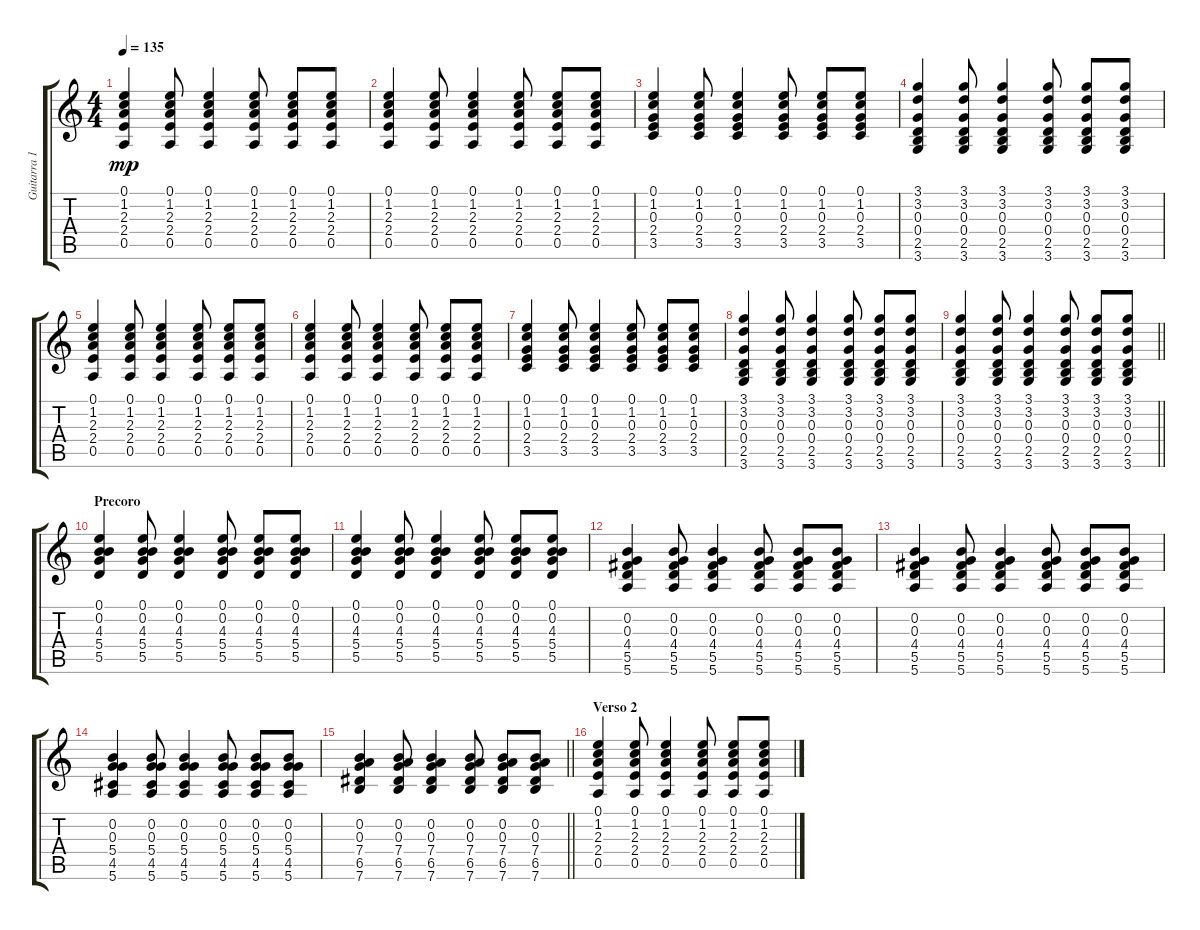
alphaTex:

\track ("Guitarra 1" "Guitarra 1") {instrument acousticguitarsteel}
\staff {score tabs}
\tuning (E4 B3 G3 D3 A2 E2) {hide}
\ts (4 4)
\tempo 135
\clef g2
\ks c
(0.1 1.2 2.3 2.4 0.5).4{dy mp} (0.1 1.2 2.3 2.4 0.5).8 (0.1 1.2 2.3 2.4 0.5).4 (0.1 1.2 2.3 2.4 0.5).8 (0.1 1.2 2.3 2.4 0.5).8 (0.1 1.2 2.3 2.4 0.5).8 |
(0.1 1.2 2.3 2.4 0.5).4 (0.1 1.2 2.3 2.4 0.5).8 (0.1 1.2 2.3 2.4 0.5).4 (0.1 1.2 2.3 2.4 0.5).8 (0.1 1.2 2.3 2.4 0.5).8 (0.1 1.2 2.3 2.4 0.5).8 |
(0.1 1.2 0.3 2.4 3.5).4 (0.1 1.2 0.3 2.4 3.5).8 (0.1 1.2 0.3 2.4 3.5).4 (0.1 1.2 0.3 2.4 3.5).8 (0.1 1.2 0.3 2.4 3.5).8 (0.1 1.2 0.3 2.4 3.5).8 |
(3.1 3.2 0.3 0.4 2.5 3.6).4 (3.1 3.2 0.3 0.4 2.5 3.6).8 (3.1 3.2 0.3 0.4 2.5 3.6).4 (3.1 3.2 0.3 0.4 2.5 3.6).8 (3.1 3.2 0.3 0.4 2.5 3.6).8 (3.1 3.2 0.3 0.4 2.5 3.6).8 |
(0.1 1.2 2.3 2.4 0.5).4 (0.1 1.2 2.3 2.4 0.5).8 (0.1 1.2 2.3 2.4 0.5).4 (0.1 1.2 2.3 2.4 0.5).8 (0.1 1.2 2.3 2.4 0.5).8 (0.1 1.2 2.3 2.4 0.5).8 |
(0.1 1.2 2.3 2.4 0.5).4 (0.1 1.2 2.3 2.4 0.5).8 (0.1 1.2 2.3 2.4 0.5).4 (0.1 1.2 2.3 2.4 0.5).8 (0.1 1.2 2.3 2.4 0.5).8 (0.1 1.2 2.3 2.4 0.5).8 |
(0.1 1.2 0.3 2.4 3.5).4 (0.1 1.2 0.3 2.4 3.5).8 (0.1 1.2 0.3 2.4 3.5).4 (0.1 1.2 0.3 2.4 3.5).8 (0.1 1.2 0.3 2.4 3.5).8 (0.1 1.2 0.3 2.4 3.5).8 |
(3.1 3.2 0.3 0.4 2.5 3.6).4 (3.1 3.2 0.3 0.4 2.5 3.6).8 (3.1 3.2 0.3 0.4 2.5 3.6).4 (3.1 3.2 0.3 0.4 2.5 3.6).8 (3.1 3.2 0.3 0.4 2.5 3.6).8 (3.1 3.2 0.3 0.4 2.5 3.6).8 |
\barLineRight lightlight
(3.1 3.2 0.3 0.4 2.5 3.6).4 (3.1 3.2 0.3 0.4 2.5 3.6).8 (3.1 3.2 0.3 0.4 2.5 3.6).4 (3.1 3.2 0.3 0.4 2.5 3.6).8 (3.1 3.2 0.3 0.4 2.5 3.6).8 (3.1 3.2 0.3 0.4 2.5 3.6).8 |
\section ("" "Precoro")
(0.1 0.2 4.3 5.4 5.5).4 (0.1 0.2 4.3 5.4 5.5).8 (0.1 0.2 4.3 5.4 5.5).4 (0.1 0.2 4.3 5.4 5.5).8 (0.1 0.2 4.3 5.4 5.5).8 (0.1 0.2 4.3 5.4 5.5).8 |
(0.1 0.2 4.3 5.4 5.5).4 (0.1 0.2 4.3 5.4 5.5).8 (0.1 0.2 4.3 5.4 5.5).4 (0.1 0.2 4.3 5.4 5.5).8 (0.1 0.2 4.3 5.4 5.5).8 (0.1 0.2 4.3 5.4 5.5).8 |
(0.2 0.3 4.4 5.5 5.6).4 (0.2 0.3 4.4 5.5 5.6).8 (0.2 0.3 4.4 5.5 5.6).4 (0.2 0.3 4.4 5.5 5.6).8 (0.2 0.3 4.4 5.5 5.6).8 (0.2 0.3 4.4 5.5 5.6).8 |
(0.2 0.3 4.4 5.5 5.6).4 (0.2 0.3 4.4 5.5 5.6).8 (0.2 0.3 4.4 5.5 5.6).4 (0.2 0.3 4.4 5.5 5.6).8 (0.2 0.3 4.4 5.5 5.6).8 (0.2 0.3 4.4 5.5 5.6).8 |
(0.2 0.3 5.4 4.5 5.6).4 (0.2 0.3 5.4 4.5 5.6).8 (0.2 0.3 5.4 4.5 5.6).4 (0.2 0.3 5.4 4.5 5.6).8 (0.2 0.3 5.4 4.5 5.6).8 (0.2 0.3 5.4 4.5 5.6).8 |
\barLineRight lightlight
(0.2 0.3 7.4 6.5 7.6).4 (0.2 0.3 7.4 6.5 7.6).8 (0.2 0.3 7.4 6.5 7.6).4 (0.2 0.3 7.4 6.5 7.6).8 (0.2 0.3 7.4 6.5 7.6).8 (0.2 0.3 7.4 6.5 7.6).8 |
\section ("" "Verso 2")
(0.1 1.2 2.3 2.4 0.5).4 (0.1 1.2 2.3 2.4 0.5).8 (0.1 1.2 2.3 2.4 0.5).4 (0.1 1.2 2.3 2.4 0.5).8 (0.1 1.2 2.3 2.4 0.5).8 (0.1 1.2 2.3 2.4 0.5).8
